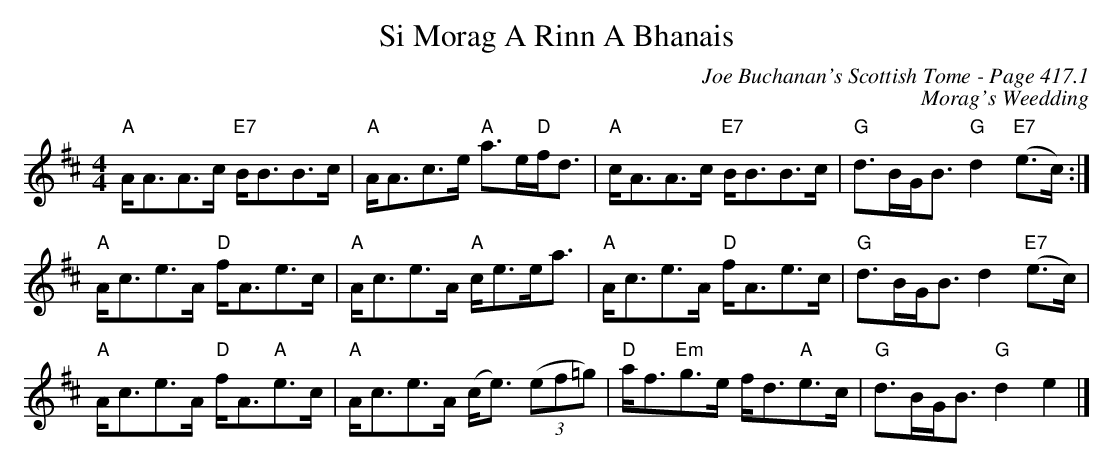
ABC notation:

X:1
T:Si Morag A Rinn A Bhanais
C:Joe Buchanan's Scottish Tome - Page 417.1
C:Morag's Weedding
L:1/8
M:4/4
K:D
"A"A<AA>c "E7"B<BB>c | "A"A<Ac>e "A"a>e"D"f<d | "A"c<AA>c "E7"B<BB>c | "G"d>BG<B "G"d2 "E7"(e>c) :|
"A"A<ce>A "D"f<Ae>c | "A"A<ce>A "A"c<ee<a | "A"A<ce>A "D"f<Ae>c | "G"d>BG<B d2 "E7"(e>c) |
"A"A<ce>A "D"f<A"A"e>c | "A"A<ce>A (c<e) ((3ef=g) | "D"a<f"Em"g>e f<d"A"e>c | "G"d>BG<B "G"d2 e2 |]
